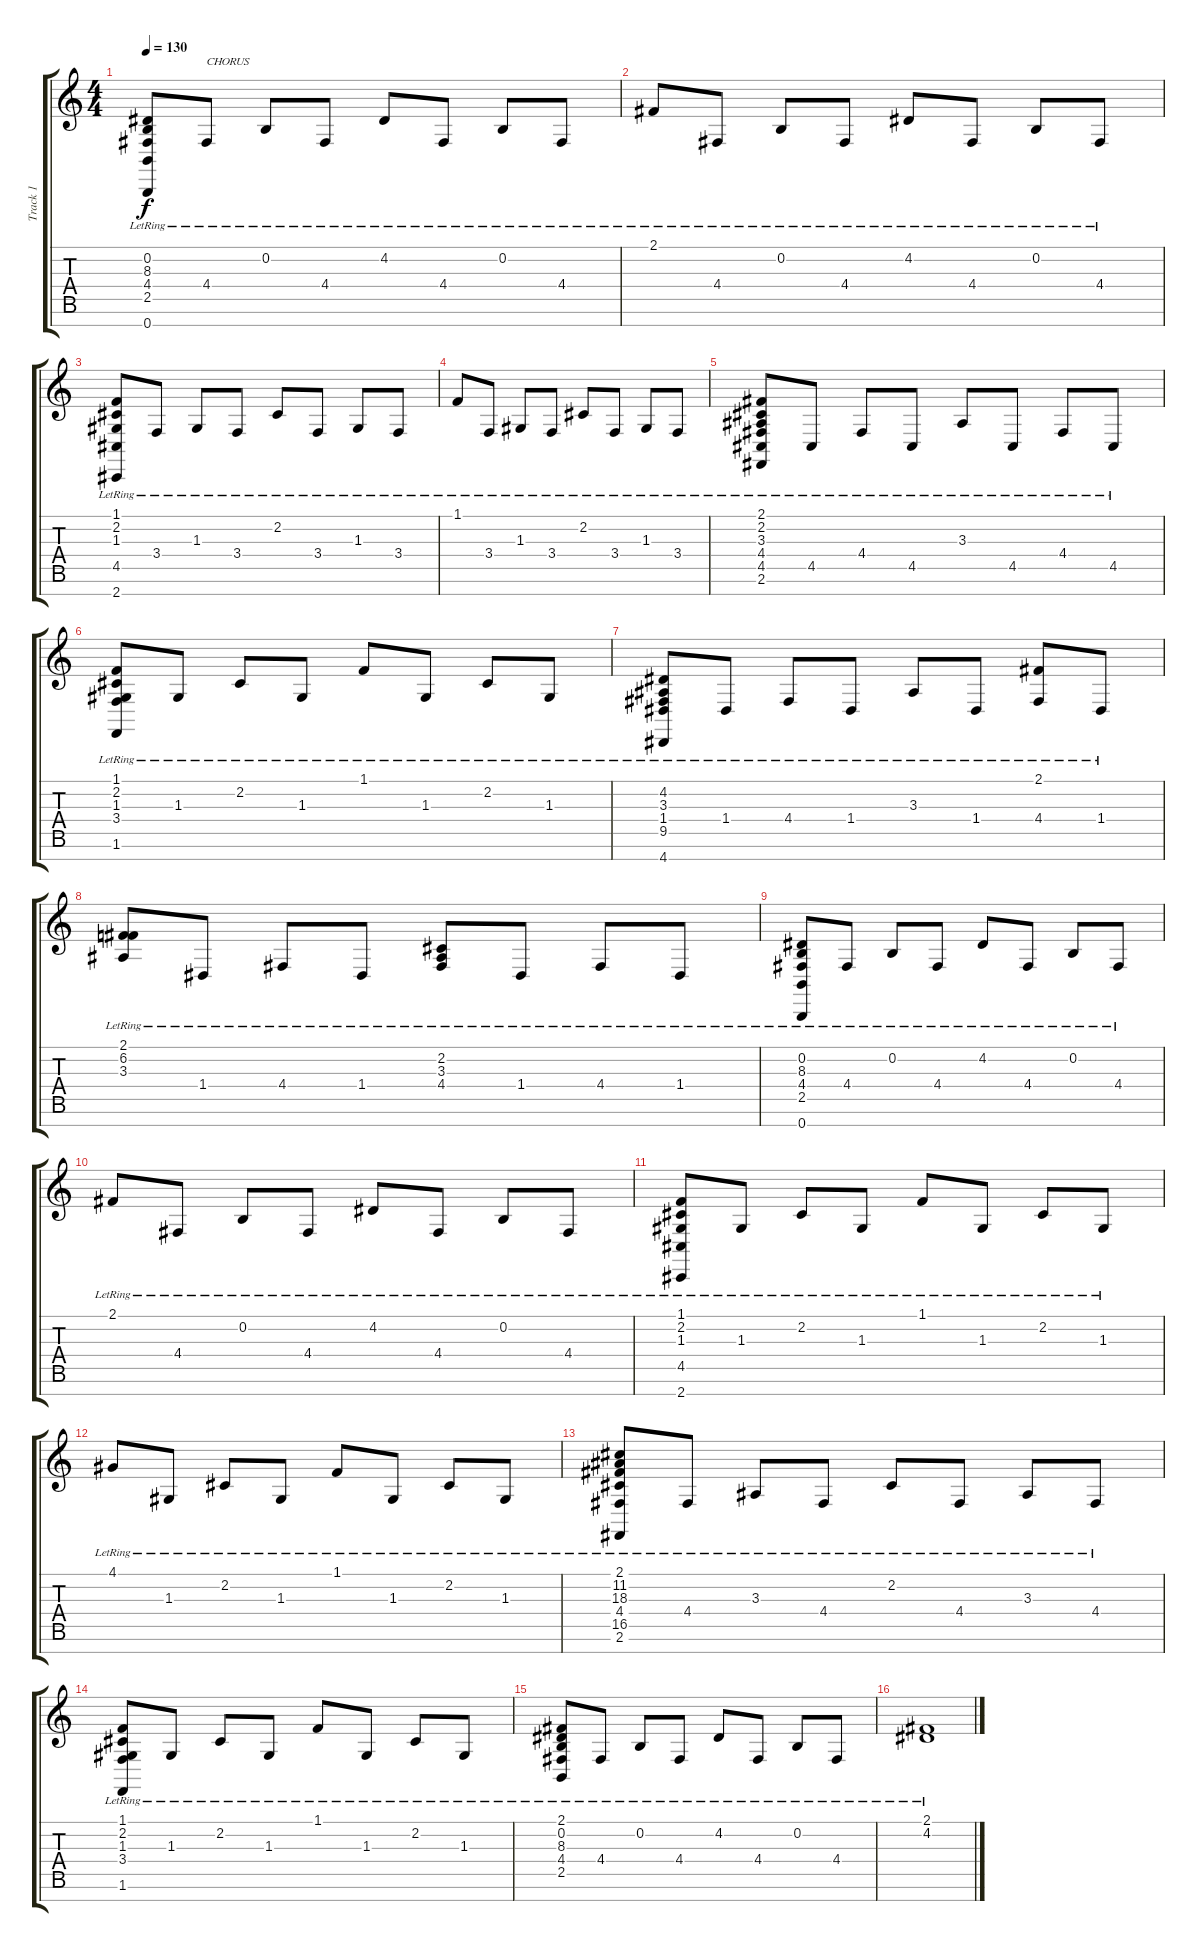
\track ("Track 1" "Track 1") {instrument acousticgrandpiano}
\staff {score tabs}
\tuning (E4 B3 G3 D3 A2 E2 B1) {hide}
\ts (4 4)
\tempo 130
\clef g2
\ks c
(0.2 8.3 4.4 2.5{lr} 0.7).8{dy f} 4.4{lr}.8{txt "CHORUS"} 0.2{lr}.8 4.4{lr}.8 4.2{lr}.8 4.4{lr}.8 0.2{lr}.8 4.4{lr}.8 |
2.1{lr}.8 4.4{lr}.8 0.2{lr}.8 4.4{lr}.8 4.2{lr}.8 4.4{lr}.8 0.2{lr}.8 4.4{lr}.8 |
(1.1 2.2 1.3 4.5{lr} 2.7{lr}).8 3.4{lr}.8 1.3{lr}.8 3.4{lr}.8 2.2{lr}.8 3.4{lr}.8 1.3{lr}.8 3.4{lr}.8 |
1.1{lr}.8 3.4{lr}.8 1.3{lr}.8 3.4{lr}.8 2.2{lr}.8 3.4{lr}.8 1.3{lr}.8 3.4{lr}.8 |
(2.1 2.2 3.3 4.4{lr} 4.5 2.6{lr}).8 4.5{lr}.8 4.4{lr}.8 4.5{lr}.8 3.3{lr}.8 4.5{lr}.8 4.4{lr}.8 4.5{lr}.8 |
(1.1{lr} 2.2{lr} 1.3{lr} 3.4{lr} 1.6{lr}).8 1.3{lr}.8 2.2{lr}.8 1.3{lr}.8 1.1{lr}.8 1.3{lr}.8 2.2{lr}.8 1.3{lr}.8 |
(4.2{lr} 3.3{lr} 1.4{lr} 9.5{lr} 4.7{lr}).8 1.4{lr}.8 4.4{lr}.8 1.4{lr}.8 3.3{lr}.8 1.4{lr}.8 (2.1 4.4{lr}).8 1.4{lr}.8 |
(2.1{lr} 6.2 3.3).8 1.4{lr}.8 4.4{lr}.8 1.4{lr}.8 (2.2 3.3{lr} 4.4).8 1.4{lr}.8 4.4{lr}.8 1.4{lr}.8 |
(0.2{lr} 8.3{lr} 4.4{lr} 2.5{lr} 0.7{lr}).8 4.4{lr}.8 0.2{lr}.8 4.4{lr}.8 4.2{lr}.8 4.4{lr}.8 0.2{lr}.8 4.4{lr}.8 |
2.1{lr}.8 4.4{lr}.8 0.2{lr}.8 4.4{lr}.8 4.2{lr}.8 4.4{lr}.8 0.2{lr}.8 4.4{lr}.8 |
(1.1{lr} 2.2{lr} 1.3{lr} 4.5{lr} 2.7{lr}).8 1.3{lr}.8 2.2{lr}.8 1.3{lr}.8 1.1{lr}.8 1.3{lr}.8 2.2{lr}.8 1.3{lr}.8 |
4.1{lr}.8 1.3{lr}.8 2.2{lr}.8 1.3{lr}.8 1.1{lr}.8 1.3{lr}.8 2.2{lr}.8 1.3{lr}.8 |
(2.1{lr} 11.2{lr} 18.3{lr} 4.4{lr} 16.5{lr} 2.6).8 4.4{lr}.8 3.3{lr}.8 4.4{lr}.8 2.2{lr}.8 4.4{lr}.8 3.3{lr}.8 4.4{lr}.8 |
(1.1{lr} 2.2{lr} 1.3{lr} 3.4{lr} 1.6{lr}).8 1.3{lr}.8 2.2{lr}.8 1.3{lr}.8 1.1{lr}.8 1.3{lr}.8 2.2{lr}.8 1.3{lr}.8 |
(2.1{lr} 0.2{lr} 8.3{lr} 4.4{lr} 2.5{lr}).8 4.4{lr}.8 0.2{lr}.8 4.4{lr}.8 4.2{lr}.8 4.4{lr}.8 0.2{lr}.8 4.4{lr}.8 |
(2.1 4.2{lr}).1
